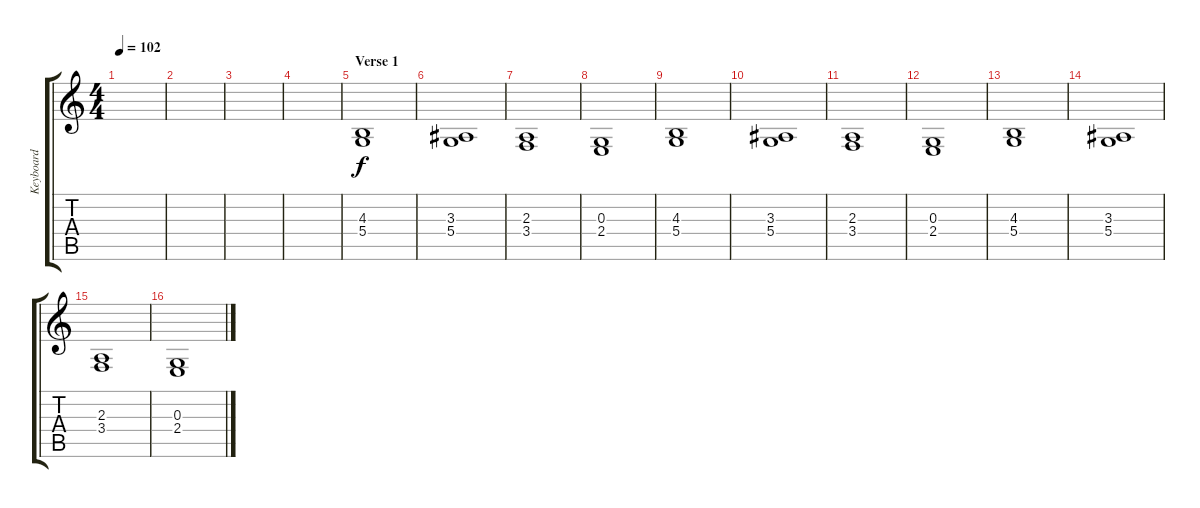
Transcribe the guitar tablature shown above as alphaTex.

\track ("Keyboard" "Keyboard") {instrument stringensemble1}
\staff {score tabs}
\tuning (E4 B3 G3 D3 A2 E2) {hide}
\ts (4 4)
\tempo 102
\clef g2
\ks c
|
|
|
|
\section ("" "Verse 1")
(4.3 5.4).1 |
(3.3 5.4).1 |
(2.3 3.4).1 |
(0.3 2.4).1 |
(4.3 5.4).1 |
(3.3 5.4).1 |
(2.3 3.4).1 |
(0.3 2.4).1 |
(4.3 5.4).1 |
(3.3 5.4).1 |
(2.3 3.4).1 |
(0.3 2.4).1
